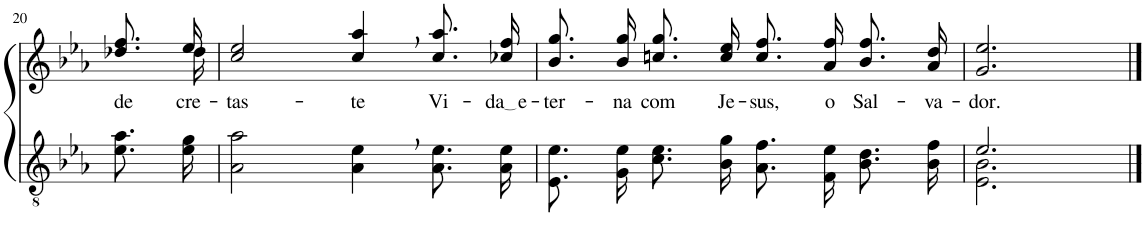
**kern	**kern	**text
*part2	*part1	*part1
*staff2	*staff1	*staff1
*I"Parte III e IV	*I"Parte I e II	*
!!LO:PB:g=z
*clefGv2	*clefG2	*
*Trd4c7	*Trd4c7	*
*k[b-e-a-]	*k[b-e-a-]	*
*M4/4	*M4/4	*
=20	=20	=20
!	!	!LO:LY:b
*	*^	*
8.e-\ 8.a-\L	8.dd-X\ 8.ff\L	8.ryy	de-
!	!	!	!LO:LY:b
16e-\ 16g\Jk	16ee-\Jk	16dd-\	cre-
=21	=21	=21	=21
!	!	!	!LO:LY:b
*	*v	*v	*
2A-\ 2a-\	2cc/ 2ee-/	-tas-
!	!	!LO:LY:b
4A-\, 4e-\,	4cc/, 4aa-/,	-te
!	!	!LO:LY:b
8.A-\ 8.e-\L	8.cc\ 8.aa-\L	Vi-
!	!	!LO:LY:b
16A-\ 16e-\Jk	16cc-X\ 16ff\Jk	da e
=22	=22	=22
!	!	!LO:LY:b
8.E-/ 8.e-/L	8.b-\ 8.gg\L	-ter-
!	!	!LO:LY:b
16G/ 16e-/Jk	16b-\ 16gg\Jk	-na
!	!	!LO:LY:b
8.c\ 8.e-\L	8.ccn\ 8.gg\L	com
!	!	!LO:LY:b
16B-\ 16g\Jk	16cc\ 16ee-\Jk	Je-
!	!	!LO:LY:b
8.A-\ 8.f\L	8.cc\ 8.ff\L	-sus,
!	!	!LO:LY:b
16F\ 16e-\Jk	16a-\ 16ff\Jk	o
!	!	!LO:LY:b
8.B-\ 8.d\L	8.b-\ 8.ff\L	Sal-
!	!	!LO:LY:b
16B-\ 16f\Jk	16a-\ 16dd\Jk	-va-
=23	=23	=23
*^	*	*
!	!	!	!LO:LY:b
2.e-/	2.E-\ 2.B-\	2.g/ 2.ee-/	-dor.
*v	*v	*	*
==	==	==
*-	*-	*-
